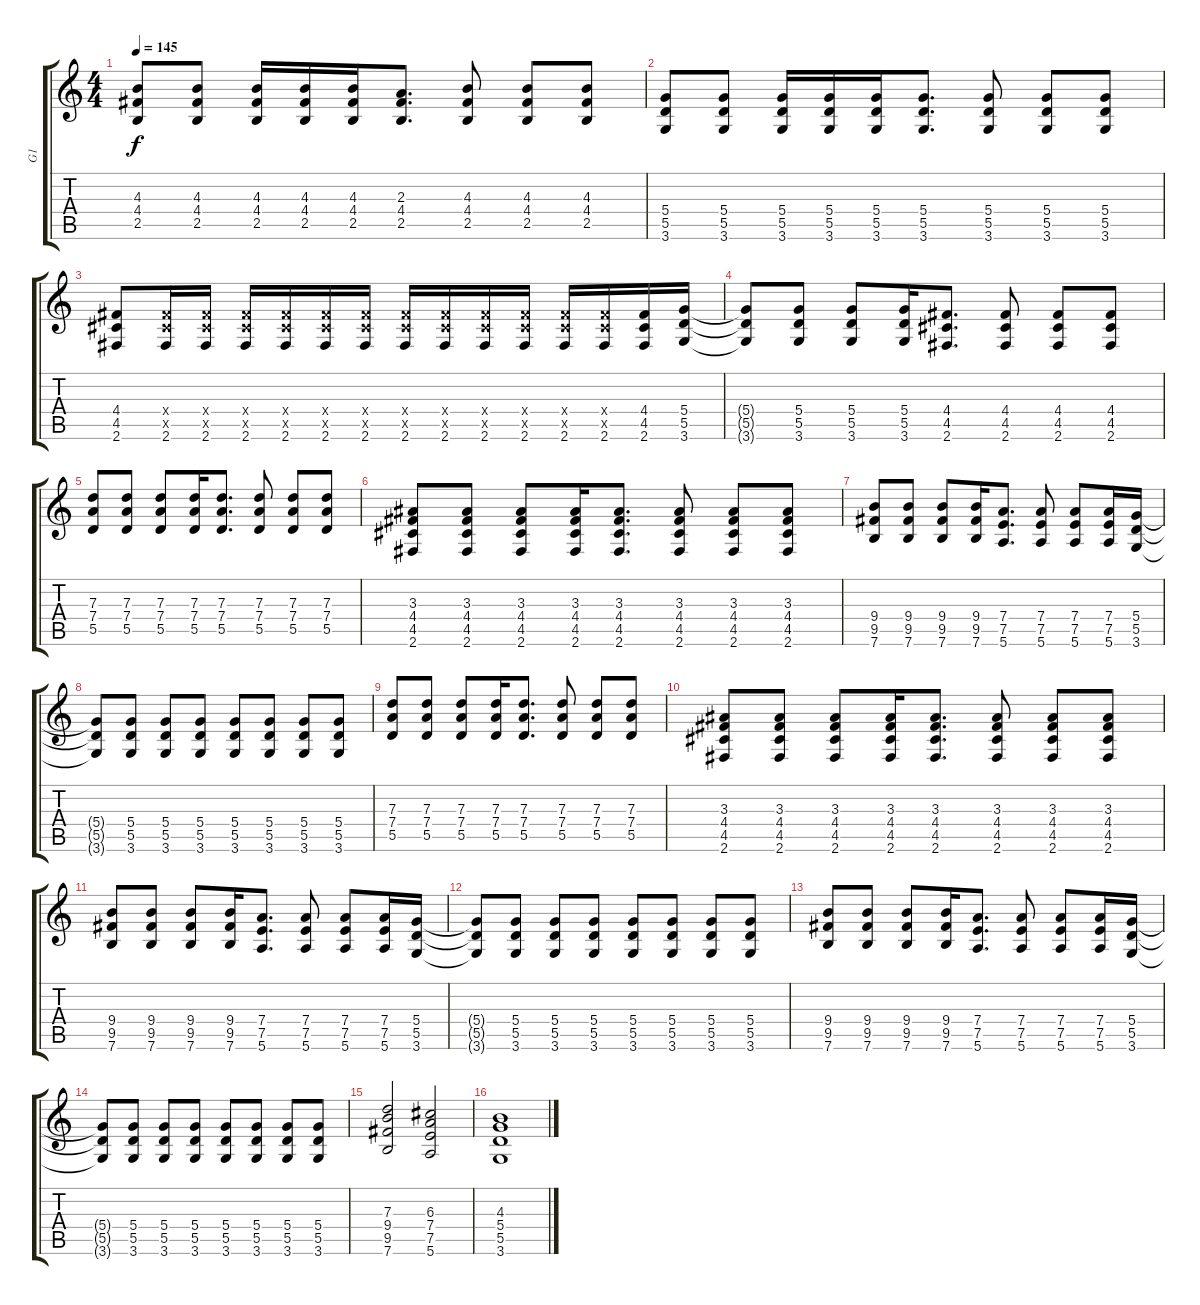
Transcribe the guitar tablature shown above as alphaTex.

\track ("G1" "G1") {instrument overdrivenguitar}
\staff {score tabs}
\tuning (E4 B3 G3 D3 A2 E2) {hide}
\ts (4 4)
\tempo 145
\clef g2
\ks c
(4.3 4.4 2.5).8{dy f} (4.3 4.4 2.5).8 (4.3 4.4 2.5).16 (4.3 4.4 2.5).16 (4.3 4.4 2.5).16 (2.3 4.4 2.5).8{d} (4.3 4.4 2.5).8 (4.3 4.4 2.5).8 (4.3 4.4 2.5).8 |
(5.4 5.5 3.6).8 (5.4 5.5 3.6).8 (5.4 5.5 3.6).16 (5.4 5.5 3.6).16 (5.4 5.5 3.6).16 (5.4 5.5 3.6).8{d} (5.4 5.5 3.6).8 (5.4 5.5 3.6).8 (5.4 5.5 3.6).8 |
(4.4 4.5 2.6).8 (4.4{x} 4.5{x} 2.6).16 (4.4{x} 4.5{x} 2.6).16 (4.4{x} 4.5{x} 2.6).16 (4.4{x} 4.5{x} 2.6).16 (4.4{x} 4.5{x} 2.6).16 (4.4{x} 4.5{x} 2.6).16 (4.4{x} 4.5{x} 2.6).16 (4.4{x} 4.5{x} 2.6).16 (4.4{x} 4.5{x} 2.6).16 (4.4{x} 4.5{x} 2.6).16 (4.4{x} 4.5{x} 2.6).16 (4.4{x} 4.5{x} 2.6).16 (4.4 4.5 2.6).16 (5.4 5.5 3.6).16 |
(5.4{t} 5.5{t} 3.6{t}).8 (5.4 5.5 3.6).8 (5.4 5.5 3.6).8 (5.4 5.5 3.6).16 (4.4 4.5 2.6).8{d} (4.4 4.5 2.6).8 (4.4 4.5 2.6).8 (4.4 4.5 2.6).8 |
(7.3 7.4 5.5).8 (7.3 7.4 5.5).8 (7.3 7.4 5.5).8 (7.3 7.4 5.5).16 (7.3 7.4 5.5).8{d} (7.3 7.4 5.5).8 (7.3 7.4 5.5).8 (7.3 7.4 5.5).8 |
(3.3 4.4 4.5 2.6).8 (3.3 4.4 4.5 2.6).8 (3.3 4.4 4.5 2.6).8 (3.3 4.4 4.5 2.6).16 (3.3 4.4 4.5 2.6).8{d} (3.3 4.4 4.5 2.6).8 (3.3 4.4 4.5 2.6).8 (3.3 4.4 4.5 2.6).8 |
(9.4 9.5 7.6).8 (9.4 9.5 7.6).8 (9.4 9.5 7.6).8 (9.4 9.5 7.6).16 (7.4 7.5 5.6).8{d} (7.4 7.5 5.6).8 (7.4 7.5 5.6).8 (7.4 7.5 5.6).16 (5.4 5.5 3.6).16 |
(5.4{t} 5.5{t} 3.6{t}).8 (5.4 5.5 3.6).8 (5.4 5.5 3.6).8 (5.4 5.5 3.6).8 (5.4 5.5 3.6).8 (5.4 5.5 3.6).8 (5.4 5.5 3.6).8 (5.4 5.5 3.6).8 |
(7.3 7.4 5.5).8 (7.3 7.4 5.5).8 (7.3 7.4 5.5).8 (7.3 7.4 5.5).16 (7.3 7.4 5.5).8{d} (7.3 7.4 5.5).8 (7.3 7.4 5.5).8 (7.3 7.4 5.5).8 |
(3.3 4.4 4.5 2.6).8 (3.3 4.4 4.5 2.6).8 (3.3 4.4 4.5 2.6).8 (3.3 4.4 4.5 2.6).16 (3.3 4.4 4.5 2.6).8{d} (3.3 4.4 4.5 2.6).8 (3.3 4.4 4.5 2.6).8 (3.3 4.4 4.5 2.6).8 |
(9.4 9.5 7.6).8 (9.4 9.5 7.6).8 (9.4 9.5 7.6).8 (9.4 9.5 7.6).16 (7.4 7.5 5.6).8{d} (7.4 7.5 5.6).8 (7.4 7.5 5.6).8 (7.4 7.5 5.6).16 (5.4 5.5 3.6).16 |
(5.4{t} 5.5{t} 3.6{t}).8 (5.4 5.5 3.6).8 (5.4 5.5 3.6).8 (5.4 5.5 3.6).8 (5.4 5.5 3.6).8 (5.4 5.5 3.6).8 (5.4 5.5 3.6).8 (5.4 5.5 3.6).8 |
(9.4 9.5 7.6).8 (9.4 9.5 7.6).8 (9.4 9.5 7.6).8 (9.4 9.5 7.6).16 (7.4 7.5 5.6).8{d} (7.4 7.5 5.6).8 (7.4 7.5 5.6).8 (7.4 7.5 5.6).16 (5.4 5.5 3.6).16 |
(5.4{t} 5.5{t} 3.6{t}).8 (5.4 5.5 3.6).8 (5.4 5.5 3.6).8 (5.4 5.5 3.6).8 (5.4 5.5 3.6).8 (5.4 5.5 3.6).8 (5.4 5.5 3.6).8 (5.4 5.5 3.6).8 |
(7.3 9.4 9.5 7.6).2 (6.3 7.4 7.5 5.6).2 |
(4.3 5.4 5.5 3.6).1
